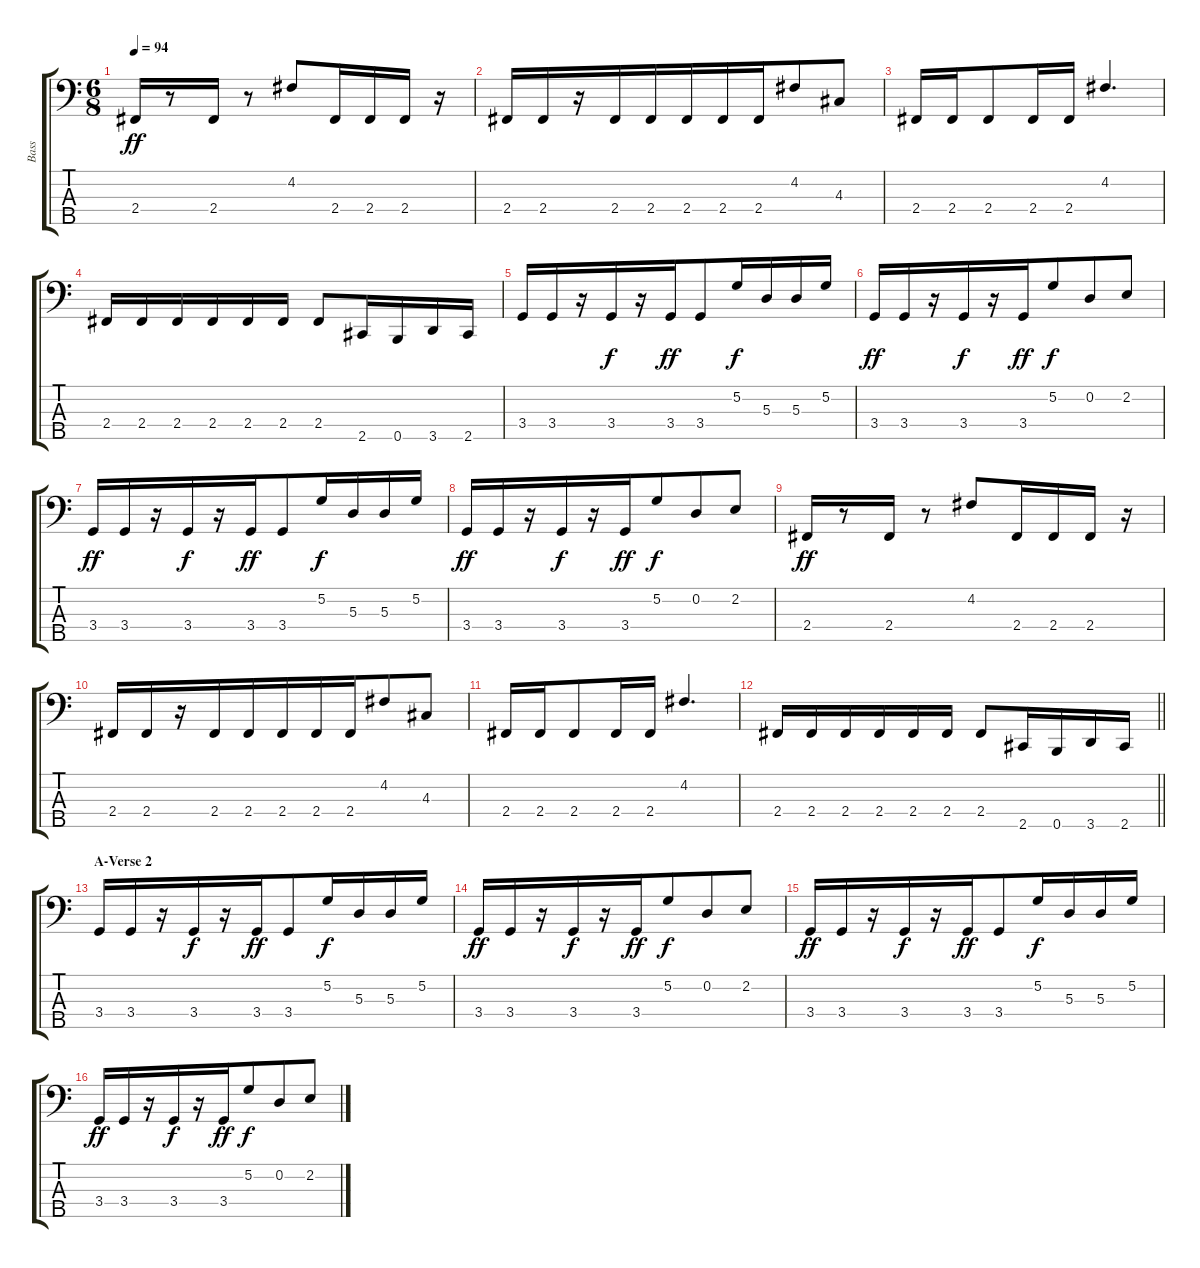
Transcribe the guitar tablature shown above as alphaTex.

\track ("Bass" "Bass") {instrument electricbassfinger bank 50}
\staff {score tabs}
\tuning (G2 D2 A1 E1 B0) {hide}
\ts (6 8)
\tempo 94
\clef f4
\ks c
2.4.16{dy ff beam merge} r.8 2.4.16 r.8 4.2.8{beam merge} 2.4.16 2.4.16 2.4.16 r.16 |
2.4.16 2.4.16{beam merge} r.16{beam merge} 2.4.16 2.4.16{beam merge} 2.4.16{beam merge} 2.4.16 2.4.16 4.2.8 4.3.8 |
2.4.16 2.4.16 2.4.8 2.4.16 2.4.16{beam merge} 4.2.4{d} |
2.4.16 2.4.16 2.4.16 2.4.16 2.4.16 2.4.16 2.4.8 2.5.16 0.5.16{beam merge} 3.5.16 2.5.16 |
3.4.16 3.4.16 r.16 3.4.16{dy f beam merge} r.16 3.4.16{dy ff beam merge} 3.4.8 5.2.16{dy f} 5.3.16 5.3.16 5.2.16 |
3.4.16{dy ff} 3.4.16 r.16 3.4.16{dy f beam merge} r.16 3.4.16{dy ff beam merge} 5.2.8{dy f} 0.2.8 2.2.8 |
3.4.16{dy ff} 3.4.16 r.16 3.4.16{dy f beam merge} r.16 3.4.16{dy ff beam merge} 3.4.8 5.2.16{dy f} 5.3.16 5.3.16 5.2.16 |
3.4.16{dy ff} 3.4.16 r.16 3.4.16{dy f beam merge} r.16 3.4.16{dy ff beam merge} 5.2.8{dy f} 0.2.8 2.2.8 |
2.4.16{dy ff beam merge} r.8 2.4.16 r.8 4.2.8{beam merge} 2.4.16 2.4.16 2.4.16 r.16 |
2.4.16 2.4.16{beam merge} r.16{beam merge} 2.4.16 2.4.16{beam merge} 2.4.16{beam merge} 2.4.16 2.4.16 4.2.8 4.3.8 |
2.4.16 2.4.16 2.4.8 2.4.16 2.4.16{beam merge} 4.2.4{d} |
\barLineRight lightlight
2.4.16 2.4.16 2.4.16 2.4.16 2.4.16 2.4.16 2.4.8 2.5.16 0.5.16{beam merge} 3.5.16 2.5.16 |
\section ("" "A-Verse 2")
3.4.16 3.4.16 r.16 3.4.16{dy f beam merge} r.16 3.4.16{dy ff beam merge} 3.4.8 5.2.16{dy f} 5.3.16 5.3.16 5.2.16 |
3.4.16{dy ff} 3.4.16 r.16 3.4.16{dy f beam merge} r.16 3.4.16{dy ff beam merge} 5.2.8{dy f} 0.2.8 2.2.8 |
3.4.16{dy ff} 3.4.16 r.16 3.4.16{dy f beam merge} r.16 3.4.16{dy ff beam merge} 3.4.8 5.2.16{dy f} 5.3.16 5.3.16 5.2.16 |
3.4.16{dy ff} 3.4.16 r.16 3.4.16{dy f beam merge} r.16 3.4.16{dy ff beam merge} 5.2.8{dy f} 0.2.8 2.2.8
